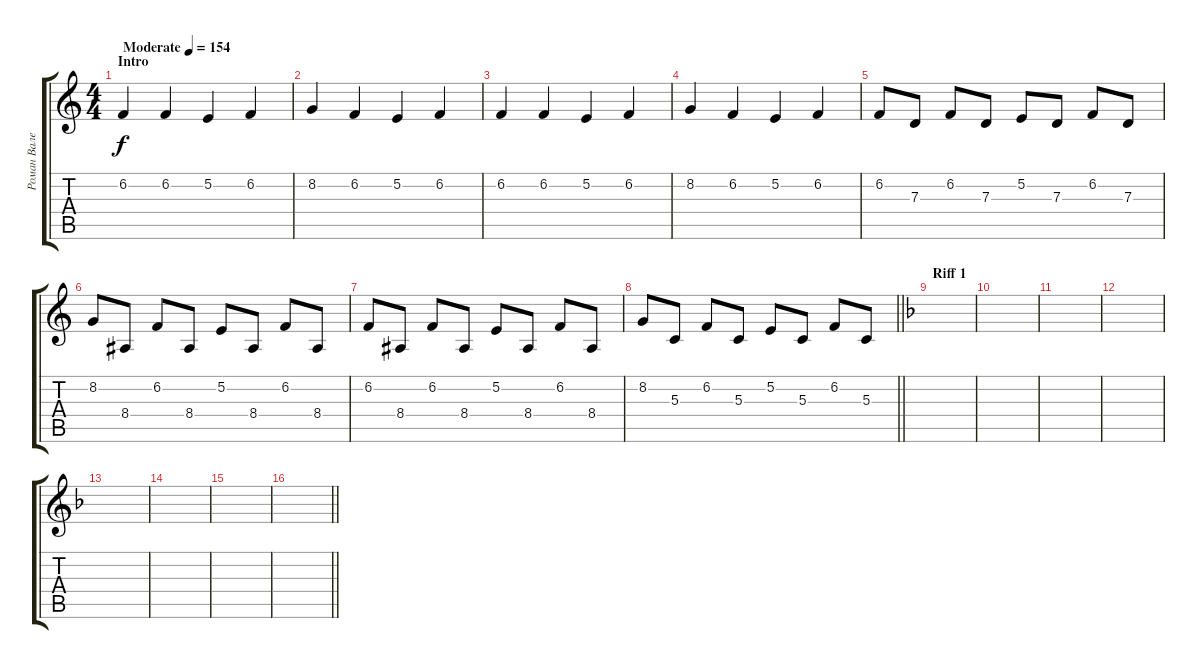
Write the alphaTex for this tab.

\track ("Роман Валерьев" "Роман Вале") {instrument marimba}
\staff {score tabs}
\tuning (E4 B3 G3 D3 A2 E2) {hide}
\ts (4 4)
\section ("" "Intro")
\tempo (154 "Moderate")
\clef g2
\ks c
6.2.4{dy f instrument marimba} 6.2.4 5.2.4 6.2.4 |
8.2.4 6.2.4 5.2.4 6.2.4 |
6.2.4 6.2.4 5.2.4 6.2.4 |
8.2.4 6.2.4 5.2.4 6.2.4 |
6.2.8 7.3.8 6.2.8 7.3.8 5.2.8 7.3.8 6.2.8 7.3.8 |
8.2.8 8.4.8 6.2.8 8.4.8 5.2.8 8.4.8 6.2.8 8.4.8 |
6.2.8 8.4.8 6.2.8 8.4.8 5.2.8 8.4.8 6.2.8 8.4.8 |
\barLineRight lightlight
8.2.8 5.3.8 6.2.8 5.3.8 5.2.8 5.3.8 6.2.8 5.3.8 |
\section ("" "Riff 1")
\ks f
|
|
|
|
|
|
|
\barLineRight lightlight
